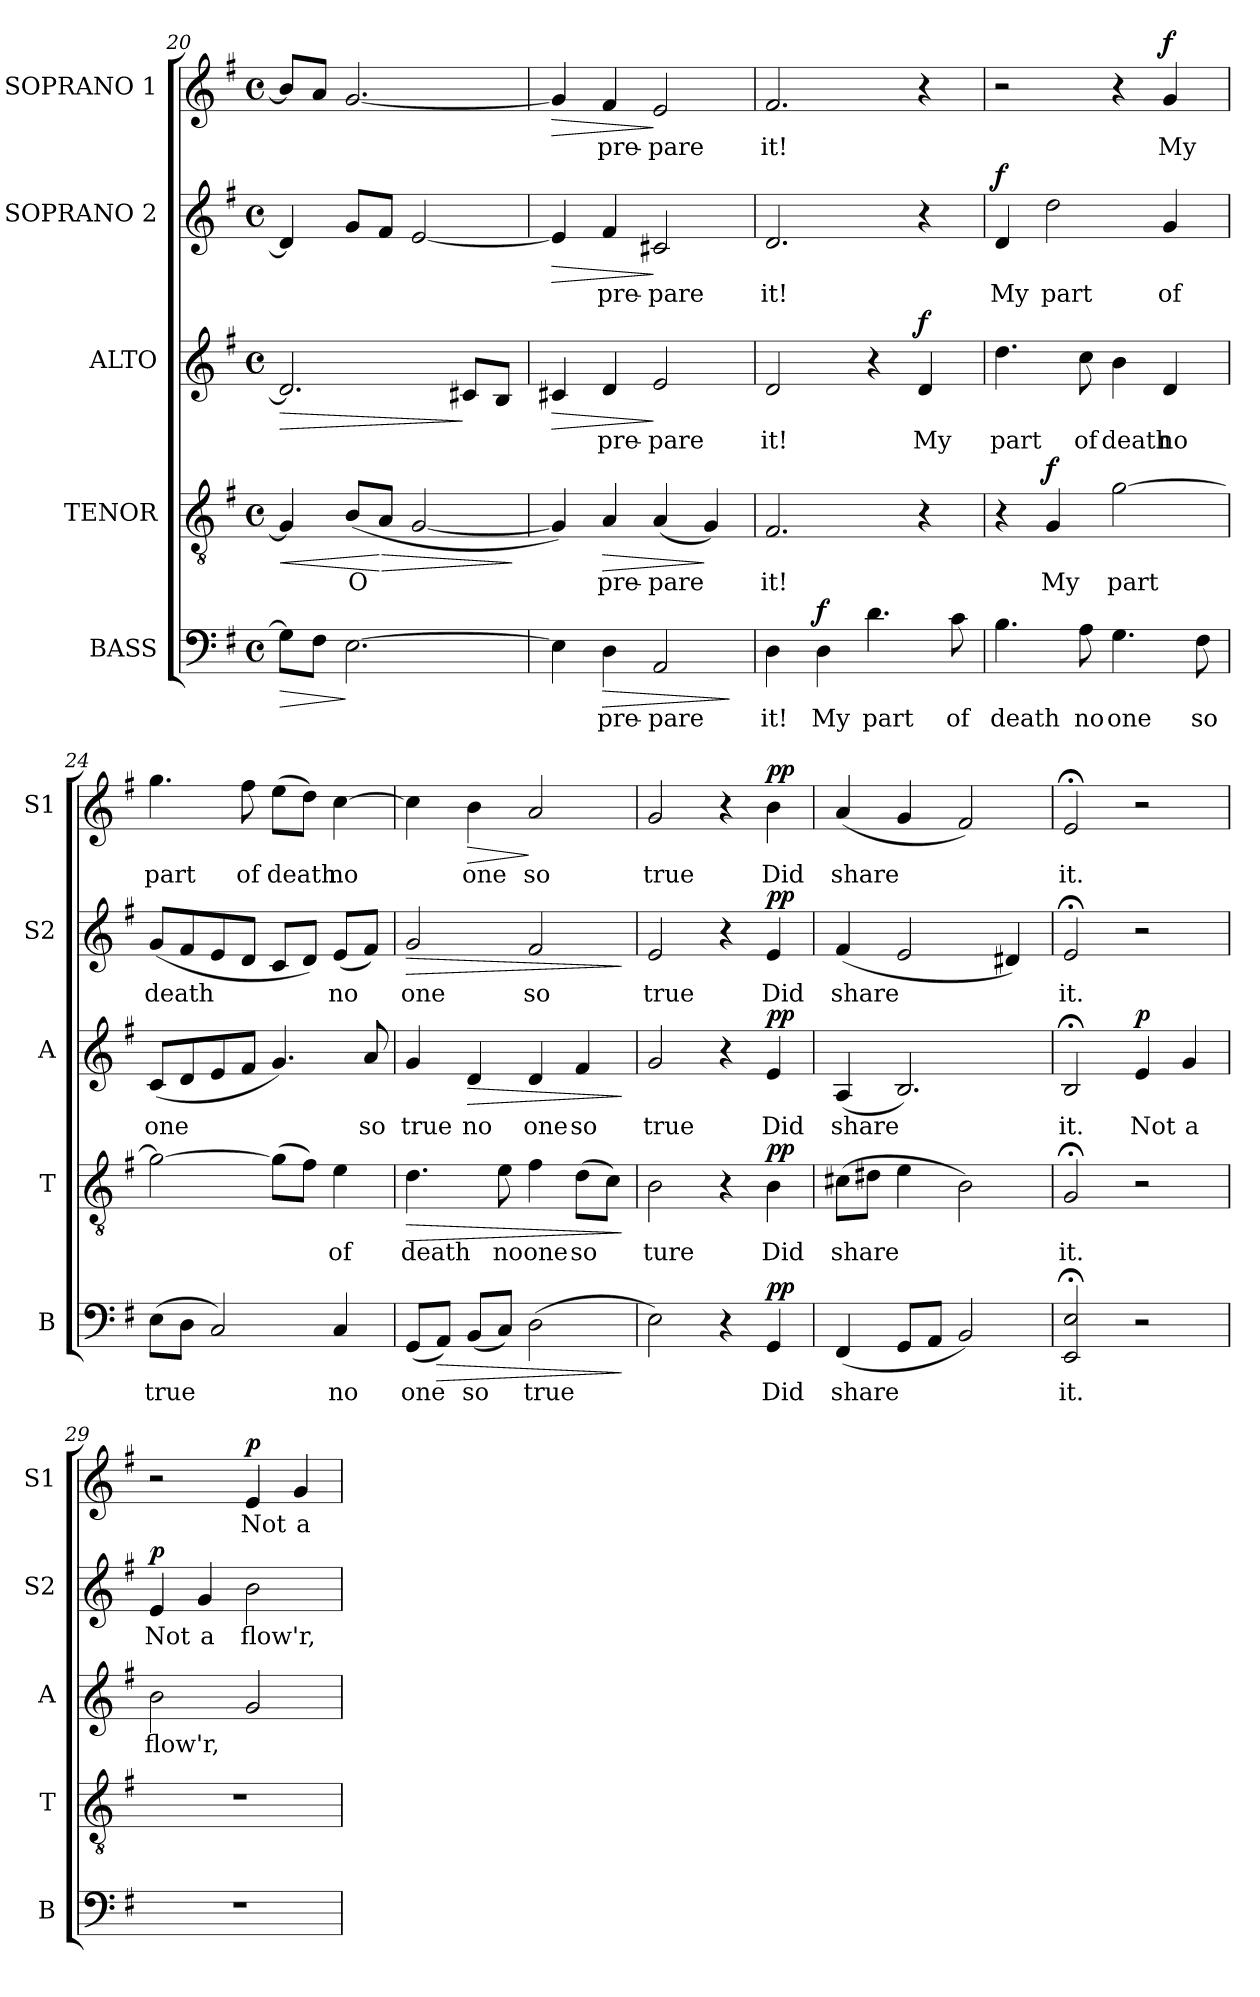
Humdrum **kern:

**kern	**text	**dynam	**kern	**text	**dynam	**kern	**text	**dynam	**kern	**text	**dynam	**kern	**text	**dynam
*part5	*part5	*part5	*part4	*part4	*part4	*part3	*part3	*part3	*part2	*part2	*part2	*part1	*part1	*part1
*staff5	*staff5	*staff5	*staff4	*staff4	*staff4	*staff3	*staff3	*staff3	*staff2	*staff2	*staff2	*staff1	*staff1	*staff1
*I"BASS	*	*	*I"TENOR	*	*	*I"ALTO	*	*	*I"SOPRANO 2	*	*	*I"SOPRANO 1	*	*
*I'B	*	*	*I'T	*	*	*I'A	*	*	*I'S2	*	*	*I'S1	*	*
*clefF4	*	*	*clefGv2	*	*	*clefG2	*	*	*clefG2	*	*	*clefG2	*	*
*	*	*	*ITrd7c12	*	*	*	*	*	*	*	*	*	*	*
*k[f#]	*	*	*k[f#]	*	*	*k[f#]	*	*	*k[f#]	*	*	*k[f#]	*	*
*e:	*	*	*e:	*	*	*e:	*	*	*e:	*	*	*e:	*	*
*M4/4	*	*	*M4/4	*	*	*M4/4	*	*	*M4/4	*	*	*M4/4	*	*
*met(c)	*	*	*met(c)	*	*	*met(c)	*	*	*met(c)	*	*	*met(c)	*	*
=20	=20	=20	=20	=20	=20	=20	=20	=20	=20	=20	=20	=20	=20	=20
!	!	!LO:HP:b	!	!	!LO:HP:b	!	!	!LO:HP:b	!	!	!	!	!	!
8G\L]	.	>	4GG/]	.	<	2.d/]	.	>	4d/]	.	.	8b/L]	.	.
8F#\J	.	.	.	.	.	.	.	.	.	.	.	8a/J	.	.
!	!	!	!	!LO:LY:b	!	!	!	!	!	!	!	!	!	!
[>2.E\	.	]	(<8BB/L	O	.	.	.	.	8g/L	.	.	[<2.g/	.	.
!	!	!	!	!	!LO:HP:n=1:b	!	!	!	!	!	!	!	!	!
.	.	.	8AA/J	.	[ >	.	.	.	8f#/J	.	.	.	.	.
.	.	.	[<2GG/	.	.	.	.	.	[<2e/	.	.	.	.	.
.	.	.	.	.	.	8c#X/L	.	]	.	.	.	.	.	.
.	.	.	.	.	.	8B/J	.	.	.	.	.	.	.	.
.	.	.	.	.	]	.	.	.	.	.	.	.	.	.
=21	=21	=21	=21	=21	=21	=21	=21	=21	=21	=21	=21	=21	=21	=21
!	!	!	!	!	!	!	!	!LO:HP:b	!	!	!LO:HP:b	!	!	!LO:HP:b
4E\]	.	.	4GG/])	.	.	4c#X/	.	>	4e/]	.	>	4g/]	.	>
!	!LO:LY:b	!LO:HP:b	!	!LO:LY:b	!LO:HP:b	!	!LO:LY:b	!	!	!LO:LY:b	!	!	!LO:LY:b	!
4D\	pre-	>	4AA/	pre-	>	4d/	pre-	.	4f#/	pre-	.	4f#/	pre-	.
!	!LO:LY:b	!	!	!LO:LY:b	!	!	!LO:LY:b	!	!	!LO:LY:b	!	!	!LO:LY:b	!
2AA/	-pare	.	(<4AA/	-pare	.	2e/	-pare	]	2c#X/	-pare	]	2e/	-pare	]
.	.	.	4GG/)	.	]	.	.	.	.	.	.	.	.	.
.	.	]	.	.	.	.	.	.	.	.	.	.	.	.
=22	=22	=22	=22	=22	=22	=22	=22	=22	=22	=22	=22	=22	=22	=22
!	!LO:LY:b	!	!	!LO:LY:b	!	!	!LO:LY:b	!	!	!LO:LY:b	!	!	!LO:LY:b	!
4D\	it!	.	2.FF#/	it!	.	2d/	it!	.	2.d/	it!	.	2.f#/	it!	.
!	!LO:LY:b	!LO:DY:a	!	!	!	!	!	!	!	!	!	!	!	!
4D\	My	f	.	.	.	.	.	.	.	.	.	.	.	.
!	!LO:LY:b	!	!	!	!	!	!	!	!	!	!	!	!	!
4.d\	part	.	.	.	.	4r	.	.	.	.	.	.	.	.
!	!	!	!	!	!	!	!LO:LY:b	!LO:DY:a	!	!	!	!	!	!
.	.	.	4r	.	.	4d/	My	f	4r	.	.	4r	.	.
!	!LO:LY:b	!	!	!	!	!	!	!	!	!	!	!	!	!
8c\	of	.	.	.	.	.	.	.	.	.	.	.	.	.
=23	=23	=23	=23	=23	=23	=23	=23	=23	=23	=23	=23	=23	=23	=23
!	!LO:LY:b	!	!	!	!	!	!LO:LY:b	!	!	!LO:LY:b	!LO:DY:a	!	!	!
4.B\	death	.	4r	.	.	4.dd\	part	.	4d/	My	f	2r	.	.
!	!	!	!	!LO:LY:b	!LO:DY:a	!	!	!	!	!LO:LY:b	!	!	!	!
.	.	.	4GG/	My	f	.	.	.	2dd\	part	.	.	.	.
!	!LO:LY:b	!	!	!	!	!	!LO:LY:b	!	!	!	!	!	!	!
8A\	no	.	.	.	.	8cc\	of	.	.	.	.	.	.	.
!	!LO:LY:b	!	!	!LO:LY:b	!	!	!LO:LY:b	!	!	!	!	!	!	!
4.G\	one	.	[>2G\	part	.	4b\	death	.	.	.	.	4r	.	.
!	!	!	!	!	!	!	!LO:LY:b	!	!	!LO:LY:b	!	!	!LO:LY:b	!LO:DY:a
.	.	.	.	.	.	4d/	no	.	4g/	of	.	4g/	My	f
!	!LO:LY:b	!	!	!	!	!	!	!	!	!	!	!	!	!
8F#\	so	.	.	.	.	.	.	.	.	.	.	.	.	.
!!LO:PB:g=z
=24	=24	=24	=24	=24	=24	=24	=24	=24	=24	=24	=24	=24	=24	=24
!	!LO:LY:b	!	!	!	!	!	!LO:LY:b	!	!	!LO:LY:b	!	!	!LO:LY:b	!
(>8E\L	true	.	2G\_	.	.	(<8c/L	one	.	(<8g/L	death	.	4.gg\	part	.
8D\J	.	.	.	.	.	8d/	.	.	8f#/	.	.	.	.	.
2C/)	.	.	.	.	.	8e/	.	.	8e/	.	.	.	.	.
!	!	!	!	!	!	!	!	!	!	!	!	!	!LO:LY:b	!
.	.	.	.	.	.	8f#/J	.	.	8d/J	.	.	8ff#\	of	.
!	!	!	!	!	!	!	!	!	!	!	!	!	!LO:LY:b	!
.	.	.	(>8G\L]	.	.	4.g/)	.	.	8c/L	.	.	(>8ee\L	death	.
.	.	.	8F#\J)	.	.	.	.	.	8d/J)	.	.	8dd\J)	.	.
!	!LO:LY:b	!	!	!LO:LY:b	!	!	!	!	!	!LO:LY:b	!	!	!LO:LY:b	!
4C/	no	.	4E\	of	.	.	.	.	(<8e/L	no	.	[>4cc\	no	.
!	!	!	!	!	!	!	!LO:LY:b	!	!	!	!	!	!	!
.	.	.	.	.	.	8a/	so	.	8f#/J)	.	.	.	.	.
=25	=25	=25	=25	=25	=25	=25	=25	=25	=25	=25	=25	=25	=25	=25
!	!LO:LY:b	!	!	!LO:LY:b	!LO:HP:b	!	!LO:LY:b	!	!	!LO:LY:b	!LO:HP:b	!	!	!
(<8GG/L	one	.	4.D\	death	>	4g/	true	.	2g/	one	>	4cc\]	.	.
!	!	!LO:HP:b	!	!	!	!	!	!	!	!	!	!	!	!
8AA/J)	.	>	.	.	.	.	.	.	.	.	.	.	.	.
!	!LO:LY:b	!	!	!	!	!	!LO:LY:b	!LO:HP:b	!	!	!	!	!LO:LY:b	!LO:HP:b
(<8BB/L	so	.	.	.	.	4d/	no	>	.	.	.	4b\	one	>
!	!	!	!	!LO:LY:b	!	!	!	!	!	!	!	!	!	!
8C/J)	.	.	8E\	no	.	.	.	.	.	.	.	.	.	.
!	!LO:LY:b	!	!	!LO:LY:b	!	!	!LO:LY:b	!	!	!LO:LY:b	!	!	!LO:LY:b	!
(>2D\	true	.	4F#\	one	.	4d/	one	.	2f#/	so	.	2a/	so	]
!	!	!	!	!LO:LY:b	!	!	!LO:LY:b	!	!	!	!	!	!	!
.	.	.	(>8D\L	so	.	4f#/	so	.	.	.	.	.	.	.
.	.	.	8C\J)	.	.	.	.	.	.	.	.	.	.	.
.	.	]	.	.	]	.	.	]	.	.	]	.	.	.
=26	=26	=26	=26	=26	=26	=26	=26	=26	=26	=26	=26	=26	=26	=26
!	!	!	!	!LO:LY:b	!	!	!LO:LY:b	!	!	!LO:LY:b	!	!	!LO:LY:b	!
2E\)	.	.	2BB\	ture	.	2g/	true	.	2e/	true	.	2g/	true	.
4r	.	.	4r	.	.	4r	.	.	4r	.	.	4r	.	.
!	!LO:LY:b	!LO:DY:a	!	!LO:LY:b	!LO:DY:a	!	!LO:LY:b	!LO:DY:a	!	!LO:LY:b	!LO:DY:a	!	!LO:LY:b	!LO:DY:a
4GG/	Did	pp	4BB\	Did	pp	4e/	Did	pp	4e/	Did	pp	4b\	Did	pp
=27	=27	=27	=27	=27	=27	=27	=27	=27	=27	=27	=27	=27	=27	=27
!	!LO:LY:b	!	!	!LO:LY:b	!	!	!LO:LY:b	!	!	!LO:LY:b	!	!	!LO:LY:b	!
(<4FF#/	share	.	(>8C#X\L	share	.	(<4A/	share	.	(<4f#/	share	.	(<4a/	share	.
.	.	.	8D#X\J	.	.	.	.	.	.	.	.	.	.	.
8GG/L	.	.	4E\	.	.	2.B/)	.	.	2e/	.	.	4g/	.	.
8AA/J	.	.	.	.	.	.	.	.	.	.	.	.	.	.
2BB/)	.	.	2BB\)	.	.	.	.	.	.	.	.	2f#/)	.	.
.	.	.	.	.	.	.	.	.	4d#X/)	.	.	.	.	.
=28	=28	=28	=28	=28	=28	=28	=28	=28	=28	=28	=28	=28	=28	=28
!	!LO:LY:b	!	!	!LO:LY:b	!	!	!LO:LY:b	!	!	!LO:LY:b	!	!	!LO:LY:b	!
2EE/; 2E/;	it.	.	2GG;/	it.	.	2B;/	it.	.	2e;/	it.	.	2e;/	it.	.
!	!	!	!	!	!	!	!LO:LY:b	!LO:DY:a	!	!	!	!	!	!
2r	.	.	2r	.	.	4e/	Not	p	2r	.	.	2r	.	.
!	!	!	!	!	!	!	!LO:LY:b	!	!	!	!	!	!	!
.	.	.	.	.	.	4g/	a	.	.	.	.	.	.	.
=29	=29	=29	=29	=29	=29	=29	=29	=29	=29	=29	=29	=29	=29	=29
!	!	!	!	!	!	!	!LO:LY:b	!	!	!LO:LY:b	!LO:DY:a	!	!	!
1r	.	.	1r	.	.	2b\	flow'r,	.	4e/	Not	p	2r	.	.
!	!	!	!	!	!	!	!	!	!	!LO:LY:b	!	!	!	!
.	.	.	.	.	.	.	.	.	4g/	a	.	.	.	.
!	!	!	!	!	!	!	!	!	!	!LO:LY:b	!	!	!LO:LY:b	!LO:DY:a
.	.	.	.	.	.	2g/	.	.	2b\	flow'r,	.	4e/	Not	p
!	!	!	!	!	!	!	!	!	!	!	!	!	!LO:LY:b	!
.	.	.	.	.	.	.	.	.	.	.	.	4g/	a	.
=	=	=	=	=	=	=	=	=	=	=	=	=	=	=
*-	*-	*-	*-	*-	*-	*-	*-	*-	*-	*-	*-	*-	*-	*-
